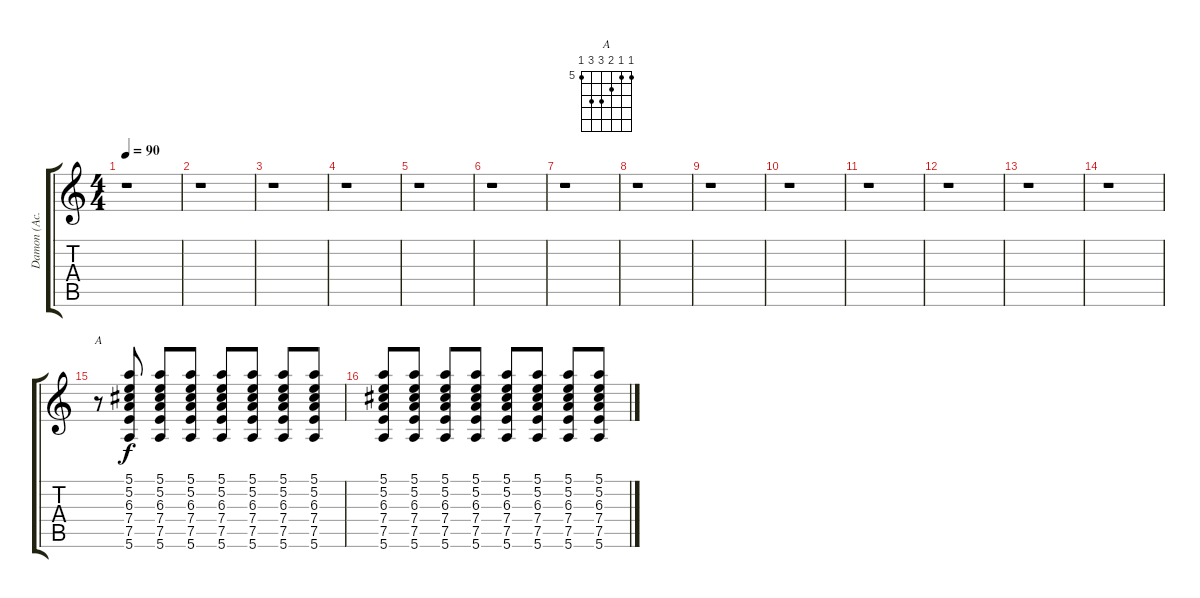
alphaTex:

\track ("Damon (Ac. Guitar)" "Damon (Ac.") {instrument acousticguitarsteel}
\staff {score tabs}
\tuning (E4 B3 G3 D3 A2 E2) {hide}
\chord ("A" 5 5 6 7 7 5) {firstfret 5}
\ts (4 4)
\tempo 90
\clef g2
\ks c
r.1{dy f instrument acousticguitarsteel} |
r.1 |
r.1 |
r.1 |
r.1 |
r.1 |
r.1 |
r.1 |
r.1 |
r.1 |
r.1 |
r.1 |
r.1 |
r.1 |
r.8{ch "A"} (5.1 5.2 6.3 7.4 7.5 5.6).8 (5.1 5.2 6.3 7.4 7.5 5.6).8 (5.1 5.2 6.3 7.4 7.5 5.6).8 (5.1 5.2 6.3 7.4 7.5 5.6).8 (5.1 5.2 6.3 7.4 7.5 5.6).8 (5.1 5.2 6.3 7.4 7.5 5.6).8 (5.1 5.2 6.3 7.4 7.5 5.6).8 |
(5.1 5.2 6.3 7.4 7.5 5.6).8 (5.1 5.2 6.3 7.4 7.5 5.6).8 (5.1 5.2 6.3 7.4 7.5 5.6).8 (5.1 5.2 6.3 7.4 7.5 5.6).8 (5.1 5.2 6.3 7.4 7.5 5.6).8 (5.1 5.2 6.3 7.4 7.5 5.6).8 (5.1 5.2 6.3 7.4 7.5 5.6).8 (5.1 5.2 6.3 7.4 7.5 5.6).8
